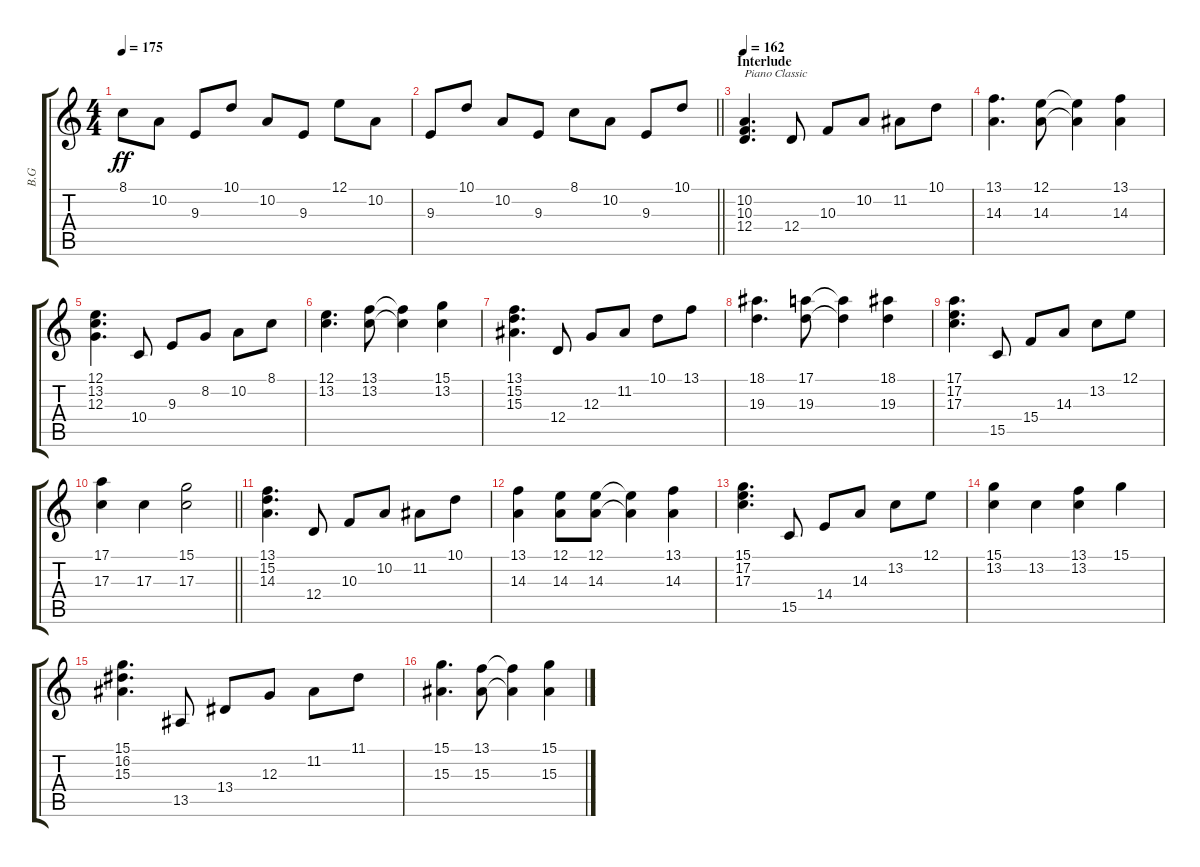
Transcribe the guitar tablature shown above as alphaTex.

\track ("B.G" "B.G") {instrument harpsichord}
\staff {score tabs}
\tuning (E4 B3 G3 D3 A2 E2) {hide}
\ts (4 4)
\tempo 175
\clef g2
\ks c
8.1.8{dy ff} 10.2.8 9.3.8 10.1.8 10.2.8 9.3.8 12.1.8 10.2.8 |
\barLineRight lightlight
9.3.8 10.1.8 10.2.8 9.3.8 8.1.8 10.2.8 9.3.8 10.1.8 |
\section ("" "Interlude")
\tempo 162
(10.2 10.3 12.4).4{d txt "Piano Classic" volume 16 instrument electricgrandpiano} 12.4.8 10.3.8 10.2.8 11.2.8 10.1.8 |
(13.1 14.3).4{d} (12.1 14.3).8 (12.1{t} 14.3{t}).4 (13.1 14.3).4 |
(12.1 13.2 12.3).4{d} 10.4.8 9.3.8 8.2.8 10.2.8 8.1.8 |
(12.1 13.2).4{d} (13.1 13.2).8 (13.1{t} 13.2{t}).4 (15.1 13.2).4 |
(13.1 15.2 15.3).4{d} 12.4.8 12.3.8 11.2.8 10.1.8 13.1.8 |
(18.1 19.3).4{d} (17.1 19.3).8 (17.1{t} 19.3{t}).4 (18.1 19.3).4 |
(17.1 17.2 17.3).4{d} 15.5.8 15.4.8 14.3.8 13.2.8 12.1.8 |
\barLineRight lightlight
(17.1 17.3).4 17.3.4 (15.1 17.3).2 |
(13.1 15.2 14.3).4{d} 12.4.8 10.3.8 10.2.8 11.2.8 10.1.8 |
(13.1 14.3).4 (12.1 14.3).8 (12.1 14.3).8 (12.1{t} 14.3{t}).4 (13.1 14.3).4 |
(15.1 17.2 17.3).4{d} 15.5.8 14.4.8 14.3.8 13.2.8 12.1.8 |
(15.1 13.2).4 13.2.4 (13.1 13.2).4 15.1.4 |
(15.1 16.2 15.3).4{d} 13.5.8 13.4.8 12.3.8 11.2.8 11.1.8 |
(15.1 15.3).4{d} (13.1 15.3).8 (13.1{t} 15.3{t}).4 (15.1 15.3).4
